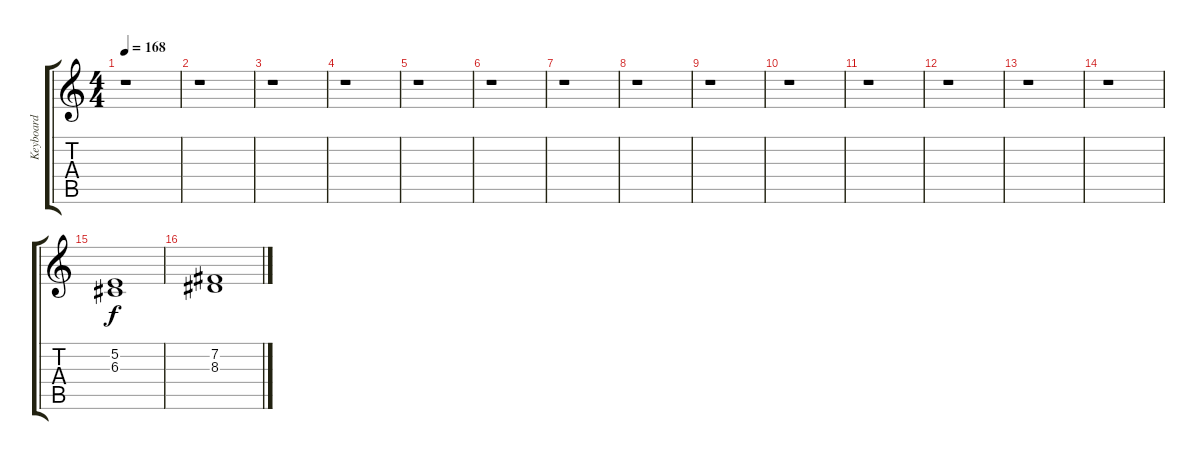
\track ("Keyboard" "Keyboard") {instrument choiraahs}
\staff {score tabs}
\tuning (E4 B3 G3 D3 A2 E2) {hide}
\ts (4 4)
\tempo 168
\clef g2
\ks c
r.1{dy f} |
r.1 |
r.1 |
r.1 |
r.1 |
r.1 |
r.1 |
r.1 |
r.1 |
r.1 |
r.1 |
r.1 |
r.1 |
r.1 |
(5.2 6.3).1 |
(7.2 8.3).1
